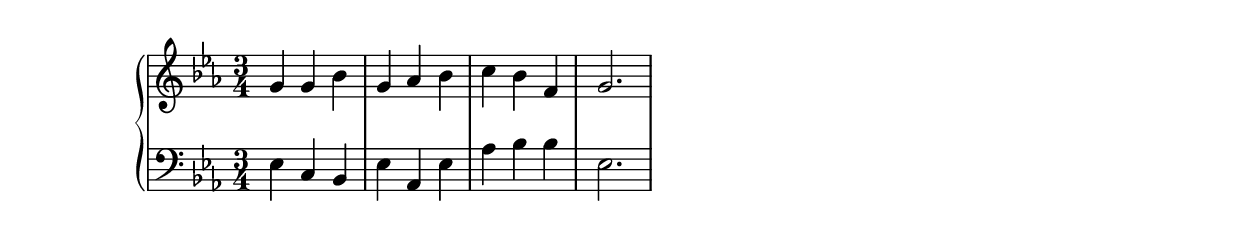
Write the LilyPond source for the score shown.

\new PianoStaff {
<<
\new Staff {
\relative c''{ 
\time 3/4
\key ees \major
g4 g bes g aes bes c bes f g2.
}
}

\new Staff {
\relative c{
\time 3/4
\key ees \major
\clef bass
ees4 c bes ees aes, ees' aes bes bes ees,2.
}
}
>>
}